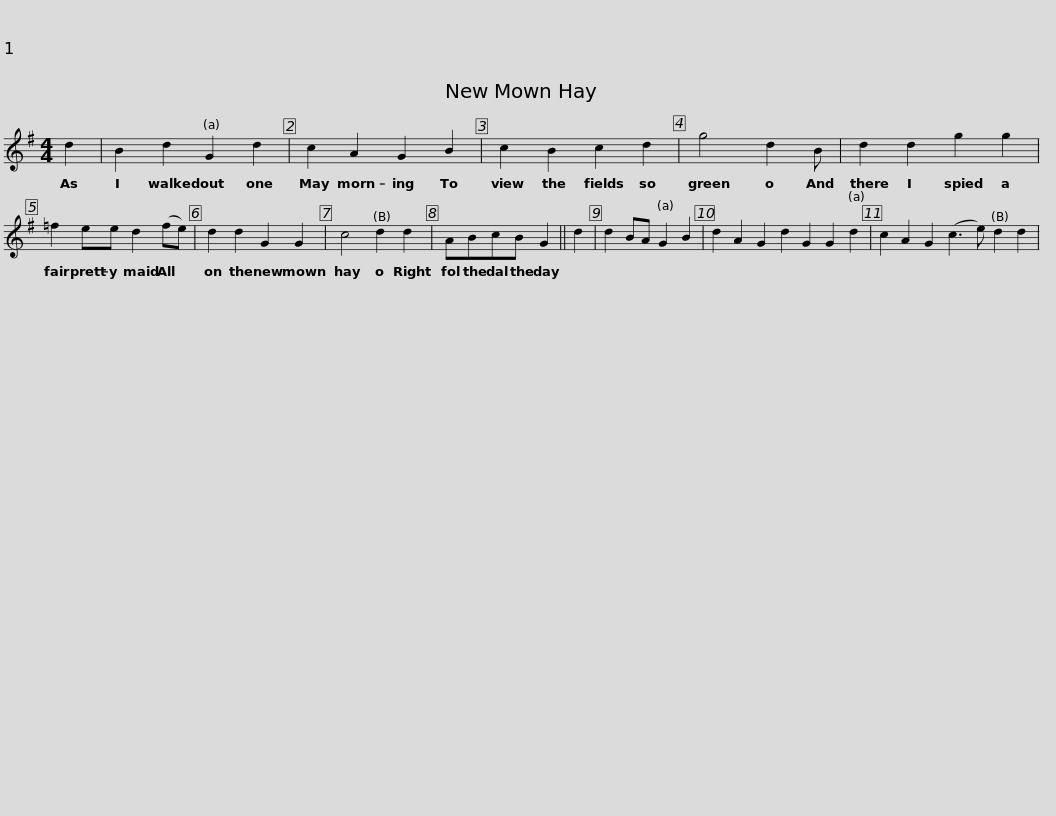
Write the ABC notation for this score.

X:1
L:1/8
M:4/4
I:linebreak $
K:G
V:1 treble
V:1
 d2 | B2 d2 G2 d2 | c2 A2 G2 B2 | c2 B2 c2 d2 | g4 d2 B | %5
 d2 d2 g2 g2 |$ =f2 ee d2 (fe) | d2 d2 G2 G2 | c4 d2 d2 | ABcB G2 || %10
 d2 | d2 BA G2 B2 |$ d2 A2 G2 d2 G2 G2 d2 | c2 A2 G2 (c3 e) d2 d2 | %14
